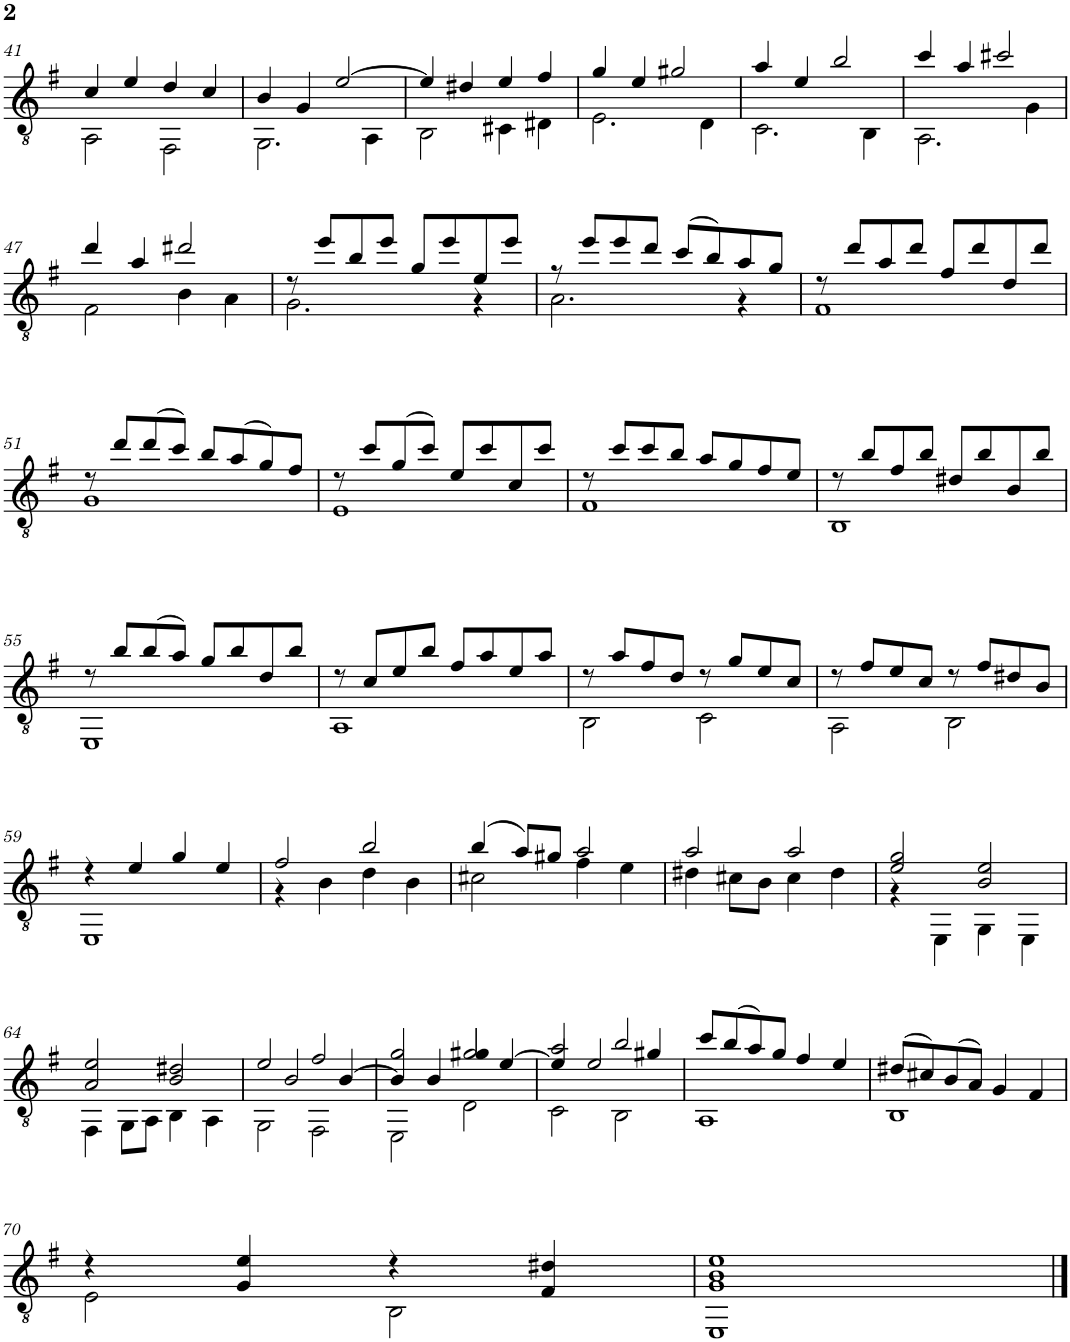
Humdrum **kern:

**kern
*part1
*staff1
*I"Guitar
*I'Guit.
!!LO:PB:g=z
*clefGv2
*k[f#]
*e:
*M2/2
*met(c|)
=41
*^
4c/	2AA\
4e/	.
4d/	2FF#\
4c/	.
=42	=42
4B/	2.GG\
4G/	.
[2e/	.
.	4AA\
=43	=43
4e/]	2BB\
4d#X/	.
4e/	4C#X\
4f#/	4D#X\
=44	=44
4g/	2.E\
4e/	.
2g#X/	.
.	4D\
=45	=45
4a/	2.C\
4e/	.
2b/	.
.	4BB\
=46	=46
4cc/	2.AA\
4a/	.
2cc#X/	.
.	4G\
!!LO:LB:g=z	!!
=47	=47
4dd/	2F#\
4a/	.
2dd#X/	4B\
.	4A\
=48	=48
8r	2.G\
8ee/L	.
8b/	.
8ee/J	.
8g/L	.
8ee/	.
8e/	4r
8ee/J	.
=49	=49
8r	2.A\
8ee/L	.
8ee/	.
8dd/J	.
(8cc/L	.
8b/)	.
8a/	4r
8g/J	.
=50	=50
8r	1F#
8dd/L	.
8a/	.
8dd/J	.
8f#/L	.
8dd/	.
8d/	.
8dd/J	.
!!LO:LB:g=z	!!
=51	=51
8r	1G
8dd/L	.
(8dd/	.
8cc/J)	.
8b/L	.
(8a/	.
8g/)	.
8f#/J	.
=52	=52
8r	1E
8cc/L	.
(8g/	.
8cc/J)	.
8e/L	.
8cc/	.
8c/	.
8cc/J	.
=53	=53
8r	1F#
8cc/L	.
8cc/	.
8b/J	.
8a/L	.
8g/	.
8f#/	.
8e/J	.
=54	=54
8r	1BB
8b/L	.
8f#/	.
8b/J	.
8d#X/L	.
8b/	.
8B/	.
8b/J	.
!!LO:LB:g=z	!!
=55	=55
8r	1EE
8b/L	.
(8b/	.
8a/J)	.
8g/L	.
8b/	.
8d/	.
8b/J	.
=56	=56
8r	1AA
8c/L	.
8e/	.
8b/J	.
8f#/L	.
8a/	.
8e/	.
8a/J	.
=57	=57
8r	2BB\
8a/L	.
8f#/	.
8d/J	.
8r	2C\
8g/L	.
8e/	.
8c/J	.
=58	=58
8r	2AA\
8f#/L	.
8e/	.
8c/J	.
8r	2BB\
8f#/L	.
8d#X/	.
8B/J	.
!!LO:LB:g=z	!!
=59	=59
4r	1EE
4e/	.
4g/	.
4e/	.
=60	=60
2f#/	4r
.	4B\
2b/	4d\
.	4B\
=61	=61
(4b/	2c#X\
8a/L)	.
8g#X/J	.
2a/	4f#\
.	4e\
=62	=62
2a/	4d#X\
.	8c#X\L
.	8B\J
2a/	4c#\
.	4d#\
=63	=63
2e/ 2g/	4r
.	4EE\
2B/ 2e/	4GG\
.	4EE\
!!LO:LB:g=z	!!
=64	=64
2A/ 2e/	4FF#\
.	8GG\L
.	8AA\J
2B/ 2d#X/	4BB\
.	4AA\
=65	=65
*	*^
2e/	2GG\	4ryy
.	.	2B/
2f#/	2FF#\	.
.	.	[4B/
=66	=66	=66
2g/	2EE\	4B/]
.	.	4B/
2g#X/	2D\	4g#/
.	.	[4e/
=67	=67	=67
2a/	2C\	4e/]
.	.	2e/
2b/	2BB\	.
.	.	4g#X/
*	*v	*v
=68	=68
8cc/L	1AA
(8b/	.
8a/)	.
8g/J	.
4f#/	.
4e/	.
=69	=69
(8d#X/L	1BB
8c#X/)	.
(8B/	.
8A/J)	.
4G/	.
4F#/	.
!!LO:LB:g=z	!!
=70	=70
4r	2E\
4G/ 4e/	.
4r	2BB\
4F#/ 4d#X/	.
*v	*v
=71
1EE 1G 1B 1e
==
*-
